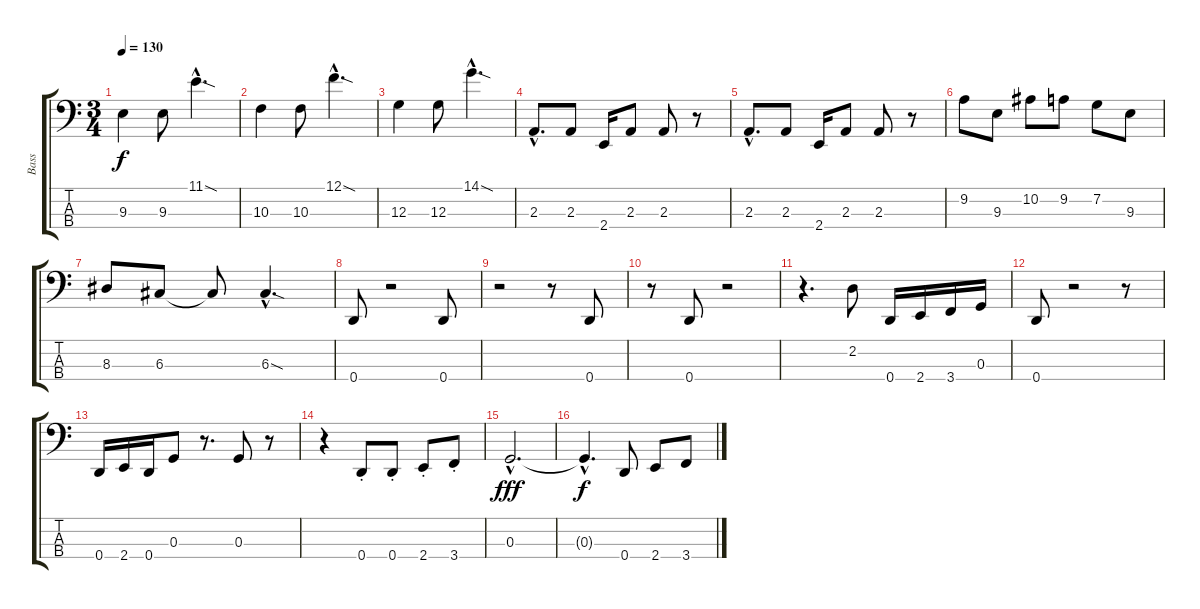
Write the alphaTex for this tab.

\track ("Bass" "Bass") {instrument electricbassfinger}
\staff {score tabs}
\tuning (F2 C2 G1 D1) {hide}
\ts (3 4)
\tempo 130
\clef f4
\ks c
9.3.4{dy f} 9.3.8 11.1{sod hac}.4{d} |
10.3.4 10.3.8 12.1{sod hac}.4{d} |
12.3.4 12.3.8 14.1{sod hac}.4{d} |
2.3{hac}.8{d} 2.3.8 2.4.16 2.3.8 2.3.8 r.8 |
2.3{hac}.8{d} 2.3.8 2.4.16 2.3.8 2.3.8 r.8 |
9.2.8 9.3.8 10.2.8 9.2.8 7.2.8 9.3.8 |
8.3.8 6.3.8 6.3{t}.8 6.3{sod hac}.4{d} |
0.4.8 r.2 0.4.8 |
r.2 r.8 0.4.8 |
r.8 0.4.8 r.2 |
r.4{d} 2.2.8 0.4.16 2.4.16 3.4.16 0.3.16 |
0.4.8 r.2 r.8 |
0.4.16 2.4.16 0.4.16 0.3.8 r.8{d} 0.3.8 r.8 |
r.4 0.4{st}.8 0.4{st}.8 2.4{st}.8 3.4{st}.8 |
0.3{hac}.2{d dy fff} |
0.3{hac t}.4{d dy f} 0.4.8 2.4.8 3.4.8
